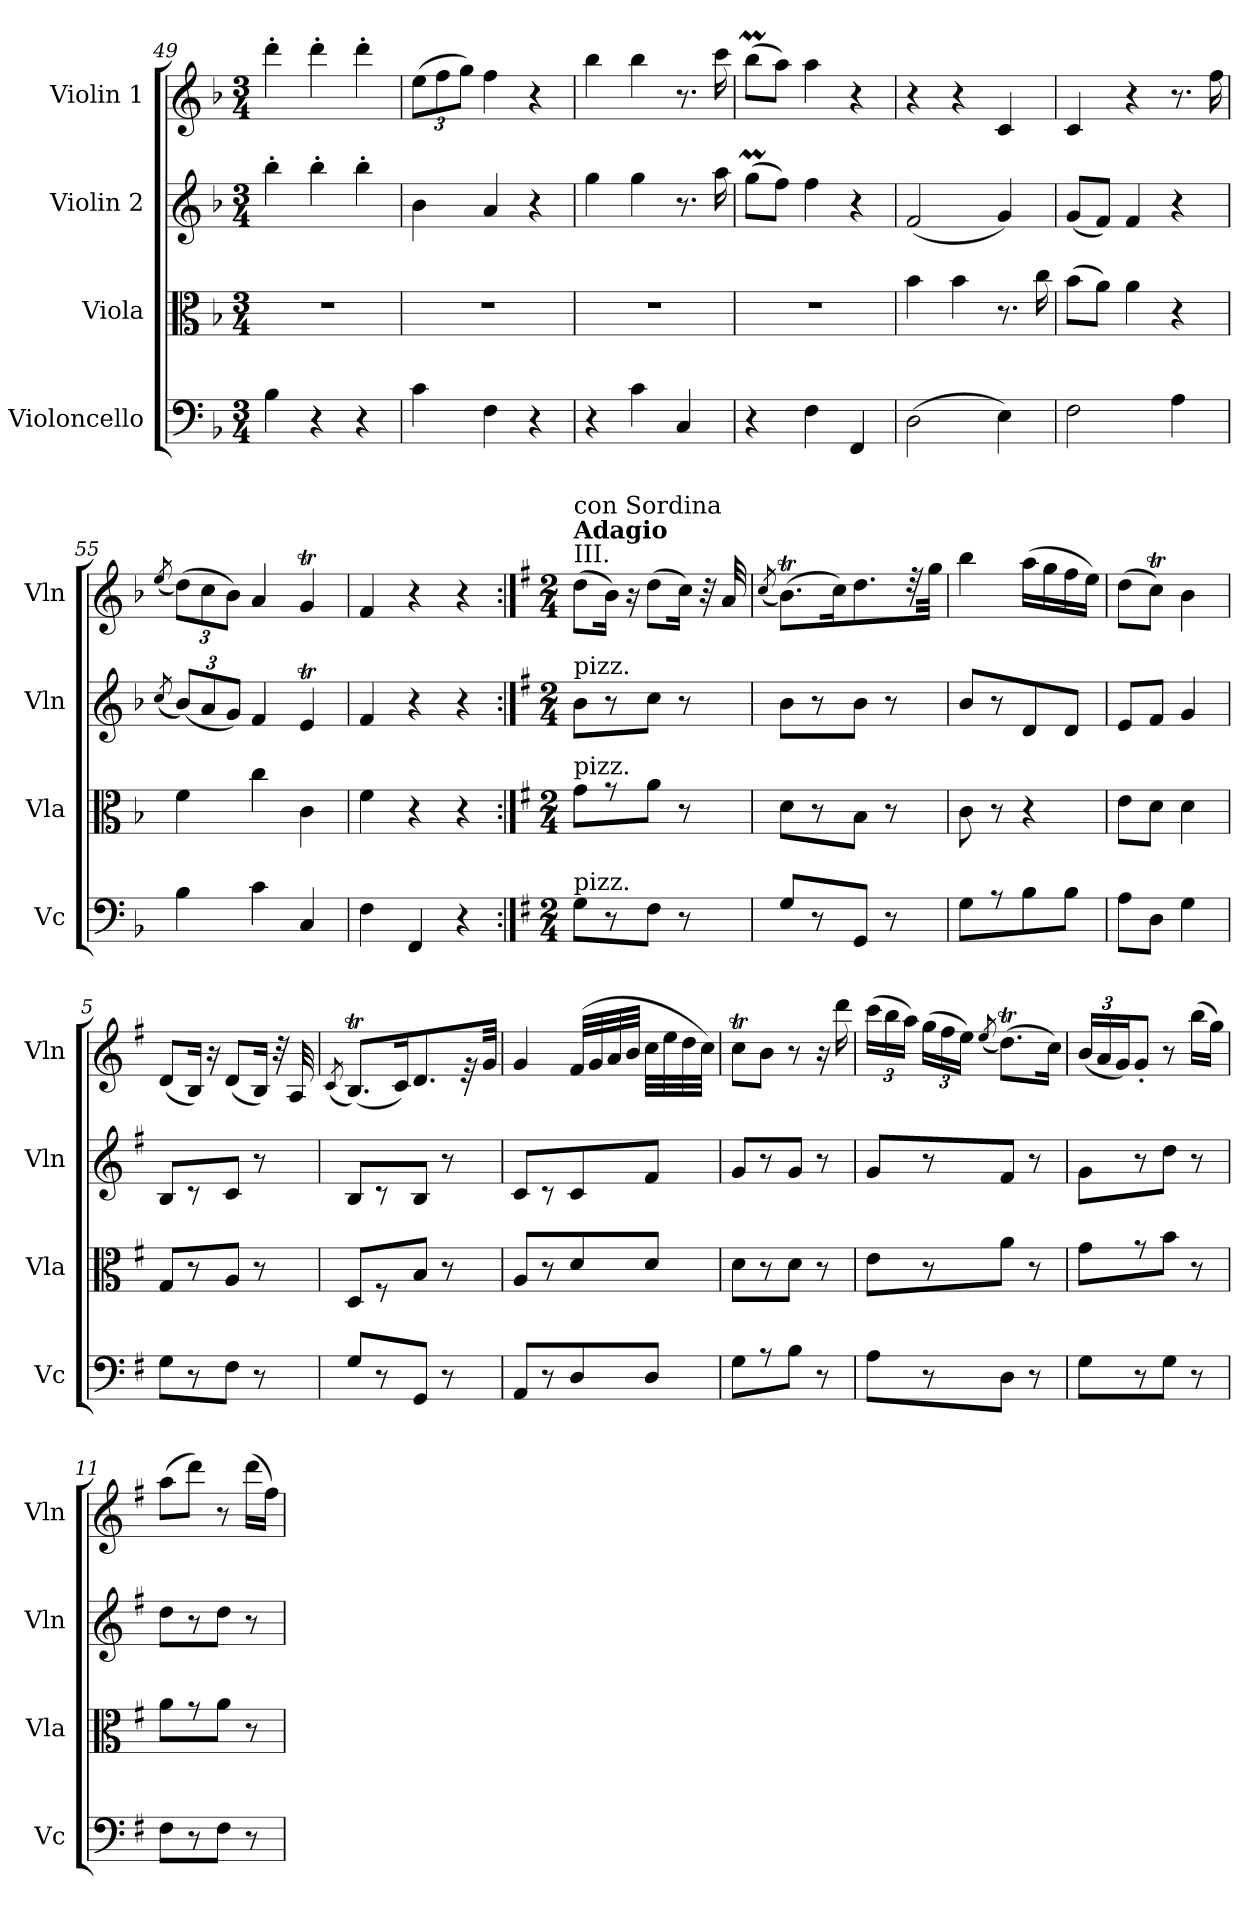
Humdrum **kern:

**kern	**kern	**kern	**kern
*part4	*part3	*part2	*part1
*staff4	*staff3	*staff2	*staff1
*I"Violoncello	*I"Viola	*I"Violin 2	*I"Violin 1
*I'Vc	*I'Vla	*I'Vln	*I'Vln
*clefF4	*clefC3	*clefG2	*clefG2
*k[b-]	*k[b-]	*k[b-]	*k[b-]
*M3/4	*M3/4	*M3/4	*M3/4
=49	=49	=49	=49
4B-\	2.r	4bb-'\	4ddd'\
4r	.	4bb-'\	4ddd'\
4r	.	4bb-'\	4ddd'\
=50	=50	=50	=50
*	*	*	*Xbrackettup
4c\	2.r	4b-\	(12ee\L
.	.	.	12ff\
.	.	.	12gg\J)
4F\	.	4a/	4ff\
4r	.	4r	4r
=51	=51	=51	=51
4r	2.r	4gg\	4bb-\
4c\	.	4gg\	4bb-\
4C/	.	8.r	8.r
.	.	16aa\	16ccc\
!!LO:LB:g=z
=52	=52	=52	=52
4r	2.r	(8ggM\L	(8bb-M\L
.	.	8ff\J)	8aa\J)
4F\	.	4ff\	4aa\
4FF/	.	4r	4r
=53	=53	=53	=53
(2D\	4b-\	(2f/	4r
.	4b-\	.	4r
4E\)	8.r	4g/)	4c/
.	16cc\	.	.
=54	=54	=54	=54
2F\	(8b-\L	(8g/L	4c/
.	8a\J)	8f/J)	.
.	4a\	4f/	4r
4A\	4r	4r	8.r
.	.	.	16ff\
=55	=55	=55	=55
.	.	(8qcc/	(8qee/
4B-\	4f\	(12b-/L)	(12dd\L)
.	.	12a/	12cc\
.	.	12g/J)	12b-\J)
4c\	4cc\	4f/	4a/
4C/	4c\	4et/	4gT/
=56	=56	=56	=56
4F\	4f\	4f/	4f/
4FF/	4r	4r	4r
4r	4r	4r	4r
!!LO:PB:g=z
=1:|!	=1:|!	=1:|!	=1:|!
*k[f#]	*k[f#]	*k[f#]	*k[f#]
*M2/4	*M2/4	*M2/4	*M2/4
!	!	!	!LO:TX:a:t=III.
!	!	!	!LO:TX:a:B:t=Adagio
!	!	!	!LO:TX:a:t=con Sordina
!	!	!LO:TX:a:t=pizz.	!
!	!LO:TX:a:t=pizz.	!	!
!LO:TX:a:t=pizz.	!	!	!
8G\L	8g\L	8b\L	(8dd\L
8r	8r	8r	16b\Jk)
.	.	.	16r
8F#\J	8a\J	8cc\J	(8dd\L
8r	8r	8r	16cc\Jk)
.	.	.	32r
.	.	.	32a/
=2	=2	=2	=2
.	.	.	(8qcc/
8G/L	8d\L	8b\L	(8.bt\L)
8r	8r	8r	.
.	.	.	16cc\Jk)
8GG/J	8B\J	8b\J	8.dd\L
8r	8r	8r	.
.	.	.	32r
.	.	.	32gg\JJJ
=3	=3	=3	=3
8G\L	8c\	8b/L	4bb\
8r	8r	8r	.
8B\	4r	8d/	(16aa\LL
.	.	.	16gg\
8B\J	.	8d/J	16ff#\
.	.	.	16ee\JJ)
=4	=4	=4	=4
8A\L	8e\L	8e/L	(8dd\L
8D\J	8d\J	8f#/J	8ccT\J)
4G\	4d\	4g/	4b\
!!LO:LB:g=z
=5	=5	=5	=5
8G\L	8G/L	8B/L	(8d/L
8r	8r	8r	16B/Jk)
.	.	.	16r
8F#\J	8A/J	8c/J	(8d/L
8r	8r	8r	16B/Jk)
.	.	.	32r
.	.	.	32A/
=6	=6	=6	=6
.	.	.	(8qc/
8G/L	8D/L	8B/L	(8.Bt/L)
8r	8r	8r	.
.	.	.	16c/Jk)
8GG/J	8B/J	8B/J	8.d/L
8r	8r	8r	.
.	.	.	32r
.	.	.	32g/JJJ
=7	=7	=7	=7
8AA/L	8A/L	8c/L	4g/
8r	8r	8r	.
8D/	8d/	8c/	(32f#/LLL
.	.	.	32g/
.	.	.	32a/
.	.	.	32b/JJJ
8D/J	8d/J	8f#/J	32cc\LLL
.	.	.	32ee\
.	.	.	32dd\
.	.	.	32cc\JJJ)
=8	=8	=8	=8
8G\L	8d\L	8g/L	8ccT\L
8r	8r	8r	8b\J
8B\J	8d\J	8g/J	8r
8r	8r	8r	16r
.	.	.	16ddd\
=9	=9	=9	=9
8A\L	8e\L	8g/L	(24ccc\LL
.	.	.	24bb\
.	.	.	24aa\JJ)
8r	8r	8r	(24gg\LL
.	.	.	24ff#\
.	.	.	24ee\JJ)
.	.	.	(8qee/
8D\J	8a\J	8f#/J	(8.ddT\L)
8r	8r	8r	.
.	.	.	16cc\Jk)
!!LO:LB:g=z
=10	=10	=10	=10
8G\L	8g\L	8g\L	(24b/LL
.	.	.	24a/
.	.	.	24g/J)
8r	8r	8r	8g'/J
8G\J	8b\J	8dd\J	8r
8r	8r	8r	(16bb\LL
.	.	.	16gg\JJ)
=11	=11	=11	=11
8F#\L	8a\L	8dd\L	(8aa\L
8r	8r	8r	8ddd\J)
8F#\J	8a\J	8dd\J	8r
8r	8r	8r	(16ddd\LL
.	.	.	16ff#\JJ)
=	=	=	=
*-	*-	*-	*-
